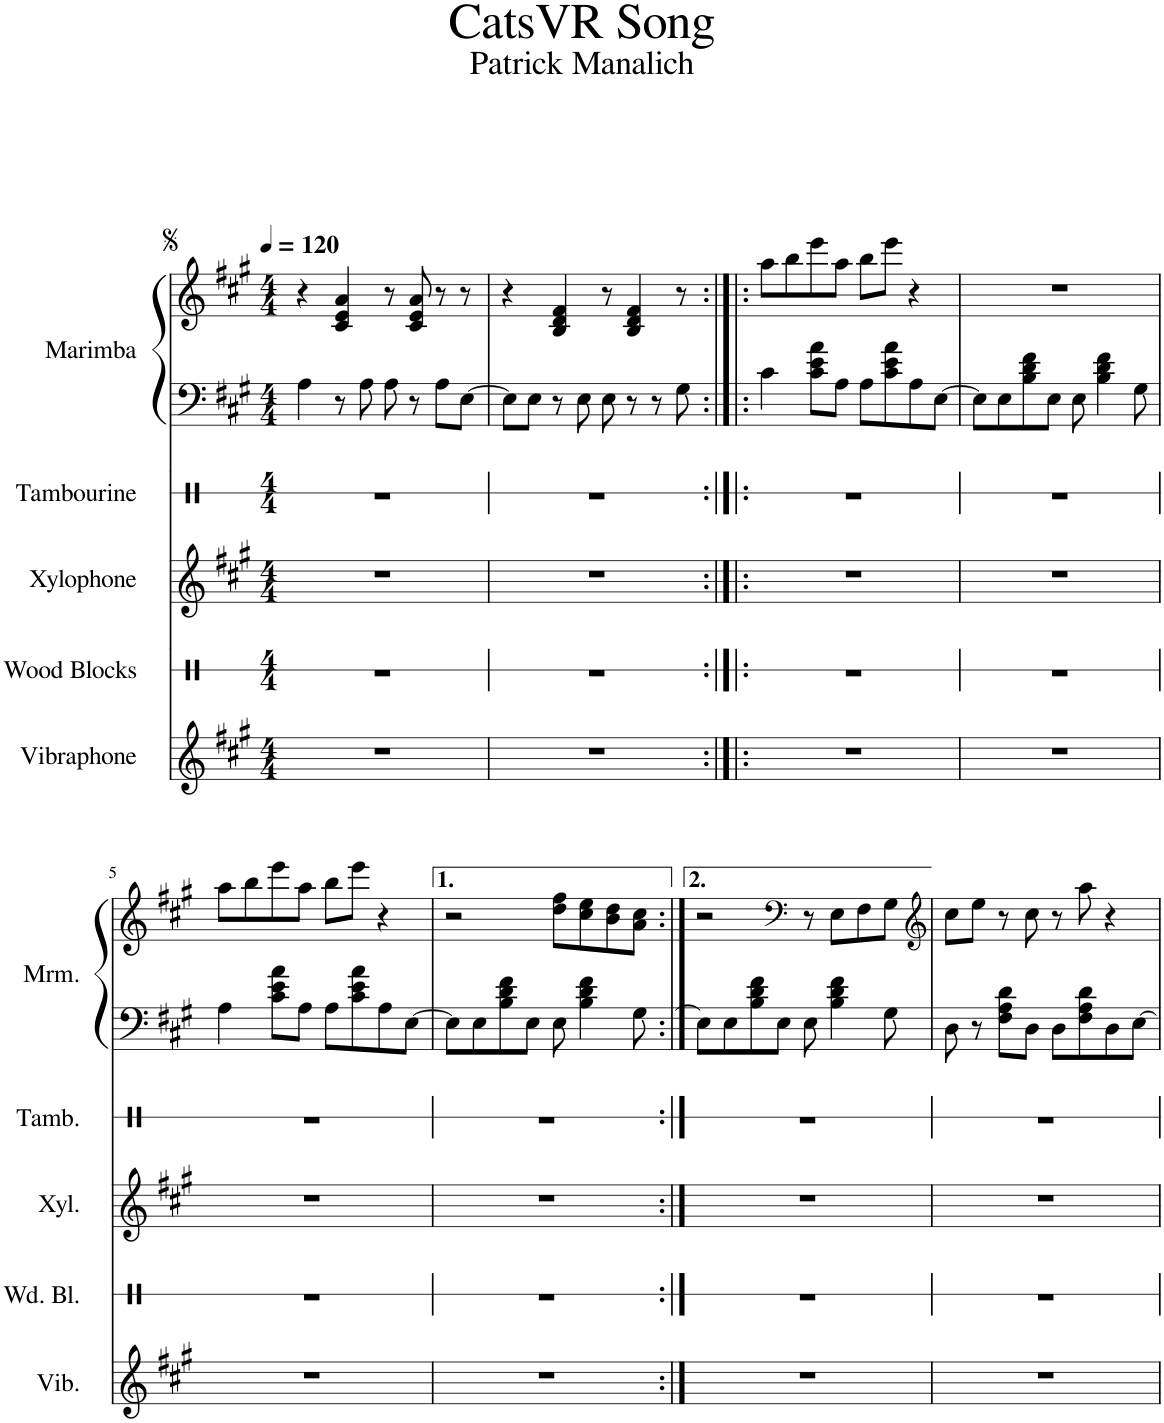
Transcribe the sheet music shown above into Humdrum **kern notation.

**kern	**kern	**kern	**kern	**kern	**kern
*part5	*part4	*part3	*part2	*part1	*part1
*staff6	*staff5	*staff4	*staff3	*staff2	*staff1
*I"Vibraphone	*I"Wood Blocks	*I"Xylophone	*I"Tambourine	*I"Marimba	*
*I'Vib.	*I'Wd. Bl.	*I'Xyl.	*I'Tamb.	*I'Mrm.	*
*	*stria1	*	*stria1	*	*
*clefG2	*clefX	*clefG2	*clefX	*clefF4	*clefG2
*	*	*Trd-7c-12	*	*	*
*k[f#c#g#]	*k[]	*k[f#c#g#]	*k[]	*k[f#c#g#]	*k[f#c#g#]
*M4/4	*M4/4	*M4/4	*M4/4	*M4/4	*M4/4
*MM120	*MM120	*MM120	*MM120	*MM120	*MM120
=1	=1	=1	=1	=1	=1
1r	1r	1r	1r	4A\	4r
.	.	.	.	8r	4c#/ 4e/ 4a/
.	.	.	.	8A\	.
.	.	.	.	8A\	8r
.	.	.	.	8r	8c#/ 8e/ 8a/
.	.	.	.	8A\L	8r
.	.	.	.	[8E\J	8r
=2	=2	=2	=2	=2	=2
1r	1r	1r	1r	8E\L]	4r
.	.	.	.	8E\J	.
.	.	.	.	8r	4B/ 4d/ 4f#/
.	.	.	.	8E\	.
.	.	.	.	8E\	8r
.	.	.	.	8r	4B/ 4d/ 4f#/
.	.	.	.	8r	.
.	.	.	.	8G#\	8r
=3:|!|:	=3:|!|:	=3:|!|:	=3:|!|:	=3:|!|:	=3:|!|:
1r	1r	1r	1r	4c#\	8aa\L
.	.	.	.	.	8bb\
.	.	.	.	8c#\ 8e\ 8a\L	8eee\
.	.	.	.	8A\J	8aa\J
.	.	.	.	8A\L	8bb\L
.	.	.	.	8c#\ 8e\ 8a\	8eee\J
.	.	.	.	8A\	4r
.	.	.	.	[8E\J	.
=4	=4	=4	=4	=4	=4
1r	1r	1r	1r	8E\L]	1r
.	.	.	.	8E\	.
.	.	.	.	8B\ 8d\ 8f#\	.
.	.	.	.	8E\J	.
.	.	.	.	8E\	.
.	.	.	.	4B\ 4d\ 4f#\	.
.	.	.	.	8G#\	.
!!LO:LB:g=z
=5	=5	=5	=5	=5	=5
1r	1r	1r	1r	4A\	8aa\L
.	.	.	.	.	8bb\
.	.	.	.	8c#\ 8e\ 8a\L	8eee\
.	.	.	.	8A\J	8aa\J
.	.	.	.	8A\L	8bb\L
.	.	.	.	8c#\ 8e\ 8a\	8eee\J
.	.	.	.	8A\	4r
.	.	.	.	[8E\J	.
=6	=6	=6	=6	=6	=6
1r	1r	1r	1r	8E\L]	2r
.	.	.	.	8E\	.
.	.	.	.	8B\ 8d\ 8f#\	.
.	.	.	.	8E\J	.
.	.	.	.	8E\	8dd\ 8ff#\L
.	.	.	.	4B\ 4d\ 4f#\	8cc#\ 8ee\
.	.	.	.	.	8b\ 8dd\
.	.	.	.	8G#\	8a\ 8cc#\J
=7:|!	=7:|!	=7:|!	=7:|!	=7:|!	=7:|!
1r	1r	1r	1r	[8E\L	2r
.	.	.	.	8E\]	.
.	.	.	.	8B\ 8d\ 8f#\	.
.	.	.	.	8E\J	.
*	*	*	*	*	*clefF4
.	.	.	.	8E\	8r
.	.	.	.	4B\ 4d\ 4f#\	8E\L
.	.	.	.	.	8F#\
.	.	.	.	8G#\	8G#\J
=8	=8	=8	=8	=8	=8
*	*	*	*	*	*clefG2
1r	1r	1r	1r	8D\	8cc#\L
.	.	.	.	8r	8ee\J
.	.	.	.	8F#\ 8A\ 8d\L	8r
.	.	.	.	8D\J	8cc#\
.	.	.	.	8D\L	8r
.	.	.	.	8F#\ 8A\ 8d\	8aa\
.	.	.	.	8D\	4r
.	.	.	.	[8E\J	.
=	=	=	=	=	=
*-	*-	*-	*-	*-	*-
